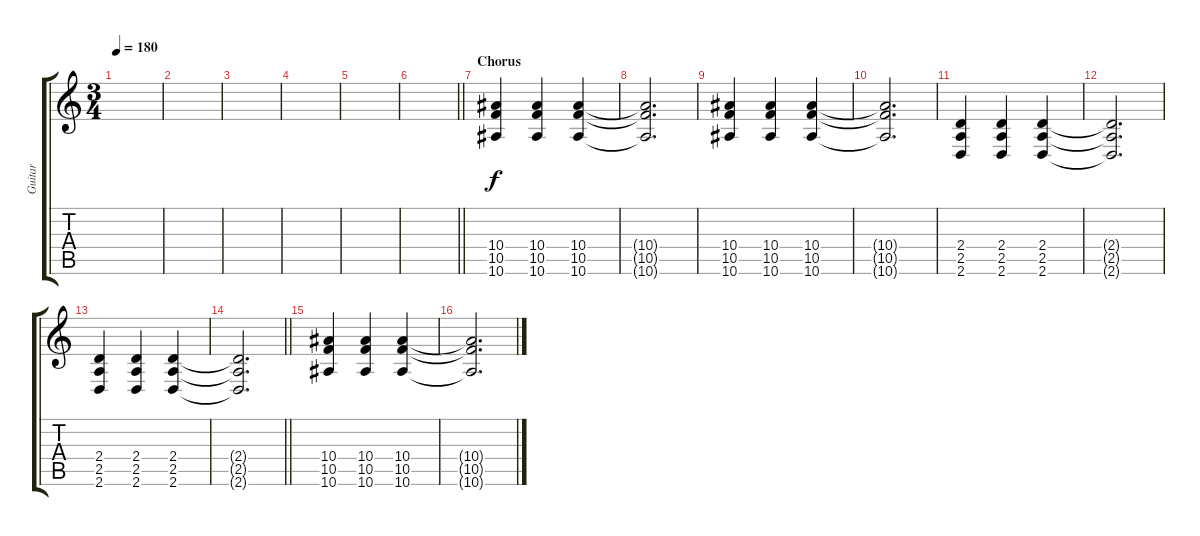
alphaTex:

\track ("Guitar" "Guitar") {instrument distortionguitar}
\staff {score tabs}
\tuning (D4 A3 F3 C3 G2 C2) {hide}
\ts (3 4)
\tempo 180
\clef g2
\ks c
|
|
|
|
|
\barLineRight lightlight
|
\section ("" "Chorus")
(10.4 10.5 10.6).4 (10.4 10.5 10.6).4 (10.4 10.5 10.6).4 |
(10.4{t} 10.5{t} 10.6{t}).2{d} |
(10.4 10.5 10.6).4 (10.4 10.5 10.6).4 (10.4 10.5 10.6).4 |
(10.4{t} 10.5{t} 10.6{t}).2{d} |
(2.4 2.5 2.6).4 (2.4 2.5 2.6).4 (2.4 2.5 2.6).4 |
(2.4{t} 2.5{t} 2.6{t}).2{d} |
(2.4 2.5 2.6).4 (2.4 2.5 2.6).4 (2.4 2.5 2.6).4 |
\barLineRight lightlight
(2.4{t} 2.5{t} 2.6{t}).2{d} |
(10.4 10.5 10.6).4 (10.4 10.5 10.6).4 (10.4 10.5 10.6).4 |
(10.4{t} 10.5{t} 10.6{t}).2{d}
